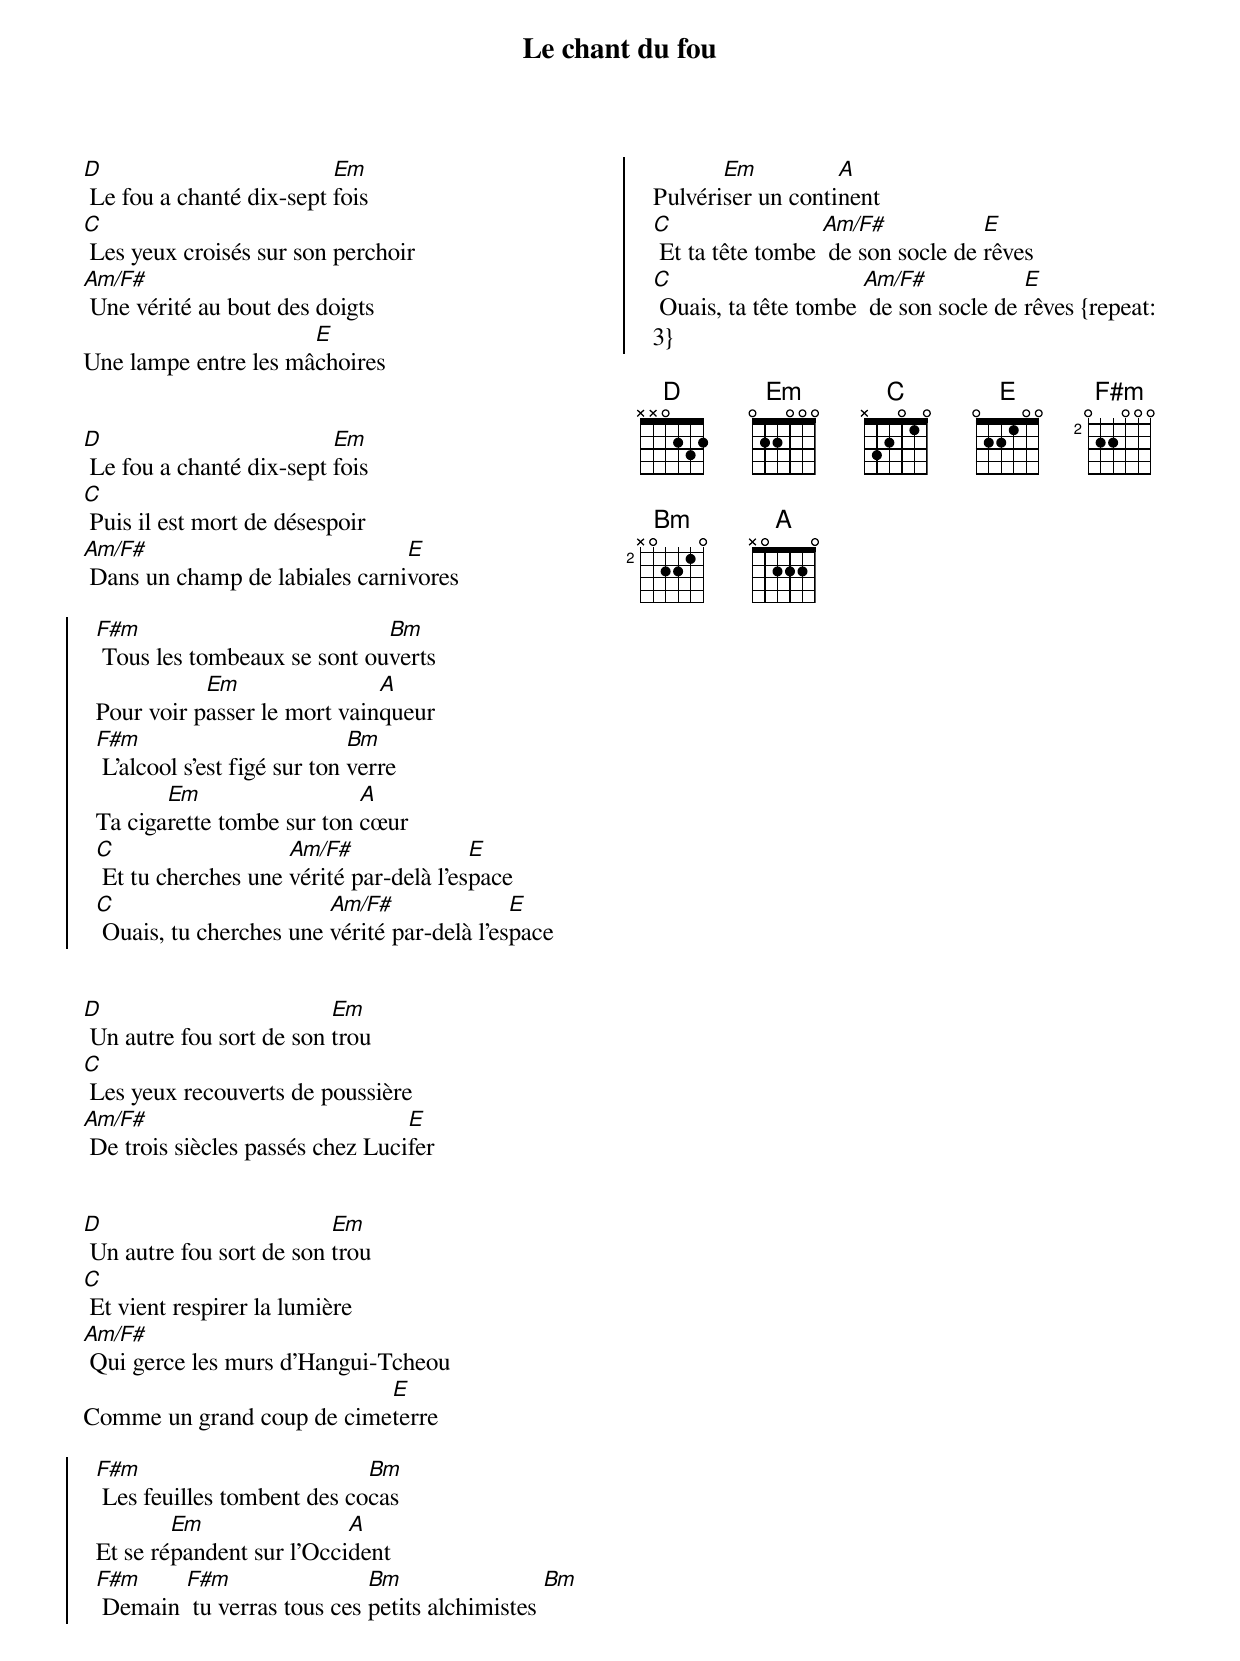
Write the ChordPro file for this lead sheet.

{title: Le chant du fou}
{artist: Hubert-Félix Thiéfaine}
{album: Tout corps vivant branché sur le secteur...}
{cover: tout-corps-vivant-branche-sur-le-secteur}
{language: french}
{columns: 2}
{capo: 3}
{define: D frets X X 0 2 3 2}
{define: Em frets 0 2 2 0 0 0}
{define: C frets X 3 2 0 1 0}
{define: Am/F# frets X 0 4 2 1 0 special}
{define: E frets 0 2 2 1 0 0}
{define: F#m base-fret 2 frets 0 2 2 0 0 0}
{define: Bm base-fret 2 frets X 0 2 2 1 0}
{define: A frets X 0 2 2 2 0}


[D] Le fou a chanté dix-sept [Em]fois
[C] Les yeux croisés sur son perchoir
[Am/F#] Une vérité au bout des doigts
Une lampe entre les mâ[E]choires


[D] Le fou a chanté dix-sept [Em]fois
[C] Puis il est mort de désespoir
[Am/F#] Dans un champ de labiales carni[E]vores

{start_of_chorus}
  [F#m] Tous les tombeaux se sont ou[Bm]verts
  Pour voir p[Em]asser le mort vain[A]queur
  [F#m] L'alcool s'est figé sur ton [Bm]verre
  Ta ciga[Em]rette tombe sur ton [A]cœur
  [C] Et tu cherches une [Am/F#]vérité par-delà l'es[E]pace
  [C] Ouais, tu cherches une [Am/F#]vérité par-delà l'es[E]pace
{end_of_chorus}


[D] Un autre fou sort de son [Em]trou
[C] Les yeux recouverts de poussière
[Am/F#] De trois siècles passés chez Luci[E]fer


[D] Un autre fou sort de son [Em]trou
[C] Et vient respirer la lumière
[Am/F#] Qui gerce les murs d'Hangui-Tcheou
Comme un grand coup de cime[E]terre

{start_of_chorus}
  [F#m] Les feuilles tombent des co[Bm]cas
  Et se ré[Em]pandent sur l'Occi[A]dent
  [F#m] Demain [F#m] tu verras tous ces [Bm]petits alchimistes [Bm]
  Pulvéri[Em]ser un conti[A]nent
  [C] Et ta tête tombe [Am/F#] de son socle de [E]rêves
  [C] Ouais, ta tête tombe [Am/F#] de son socle de [E]rêves {repeat: 3}
{end_of_chorus}

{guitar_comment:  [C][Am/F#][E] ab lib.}
